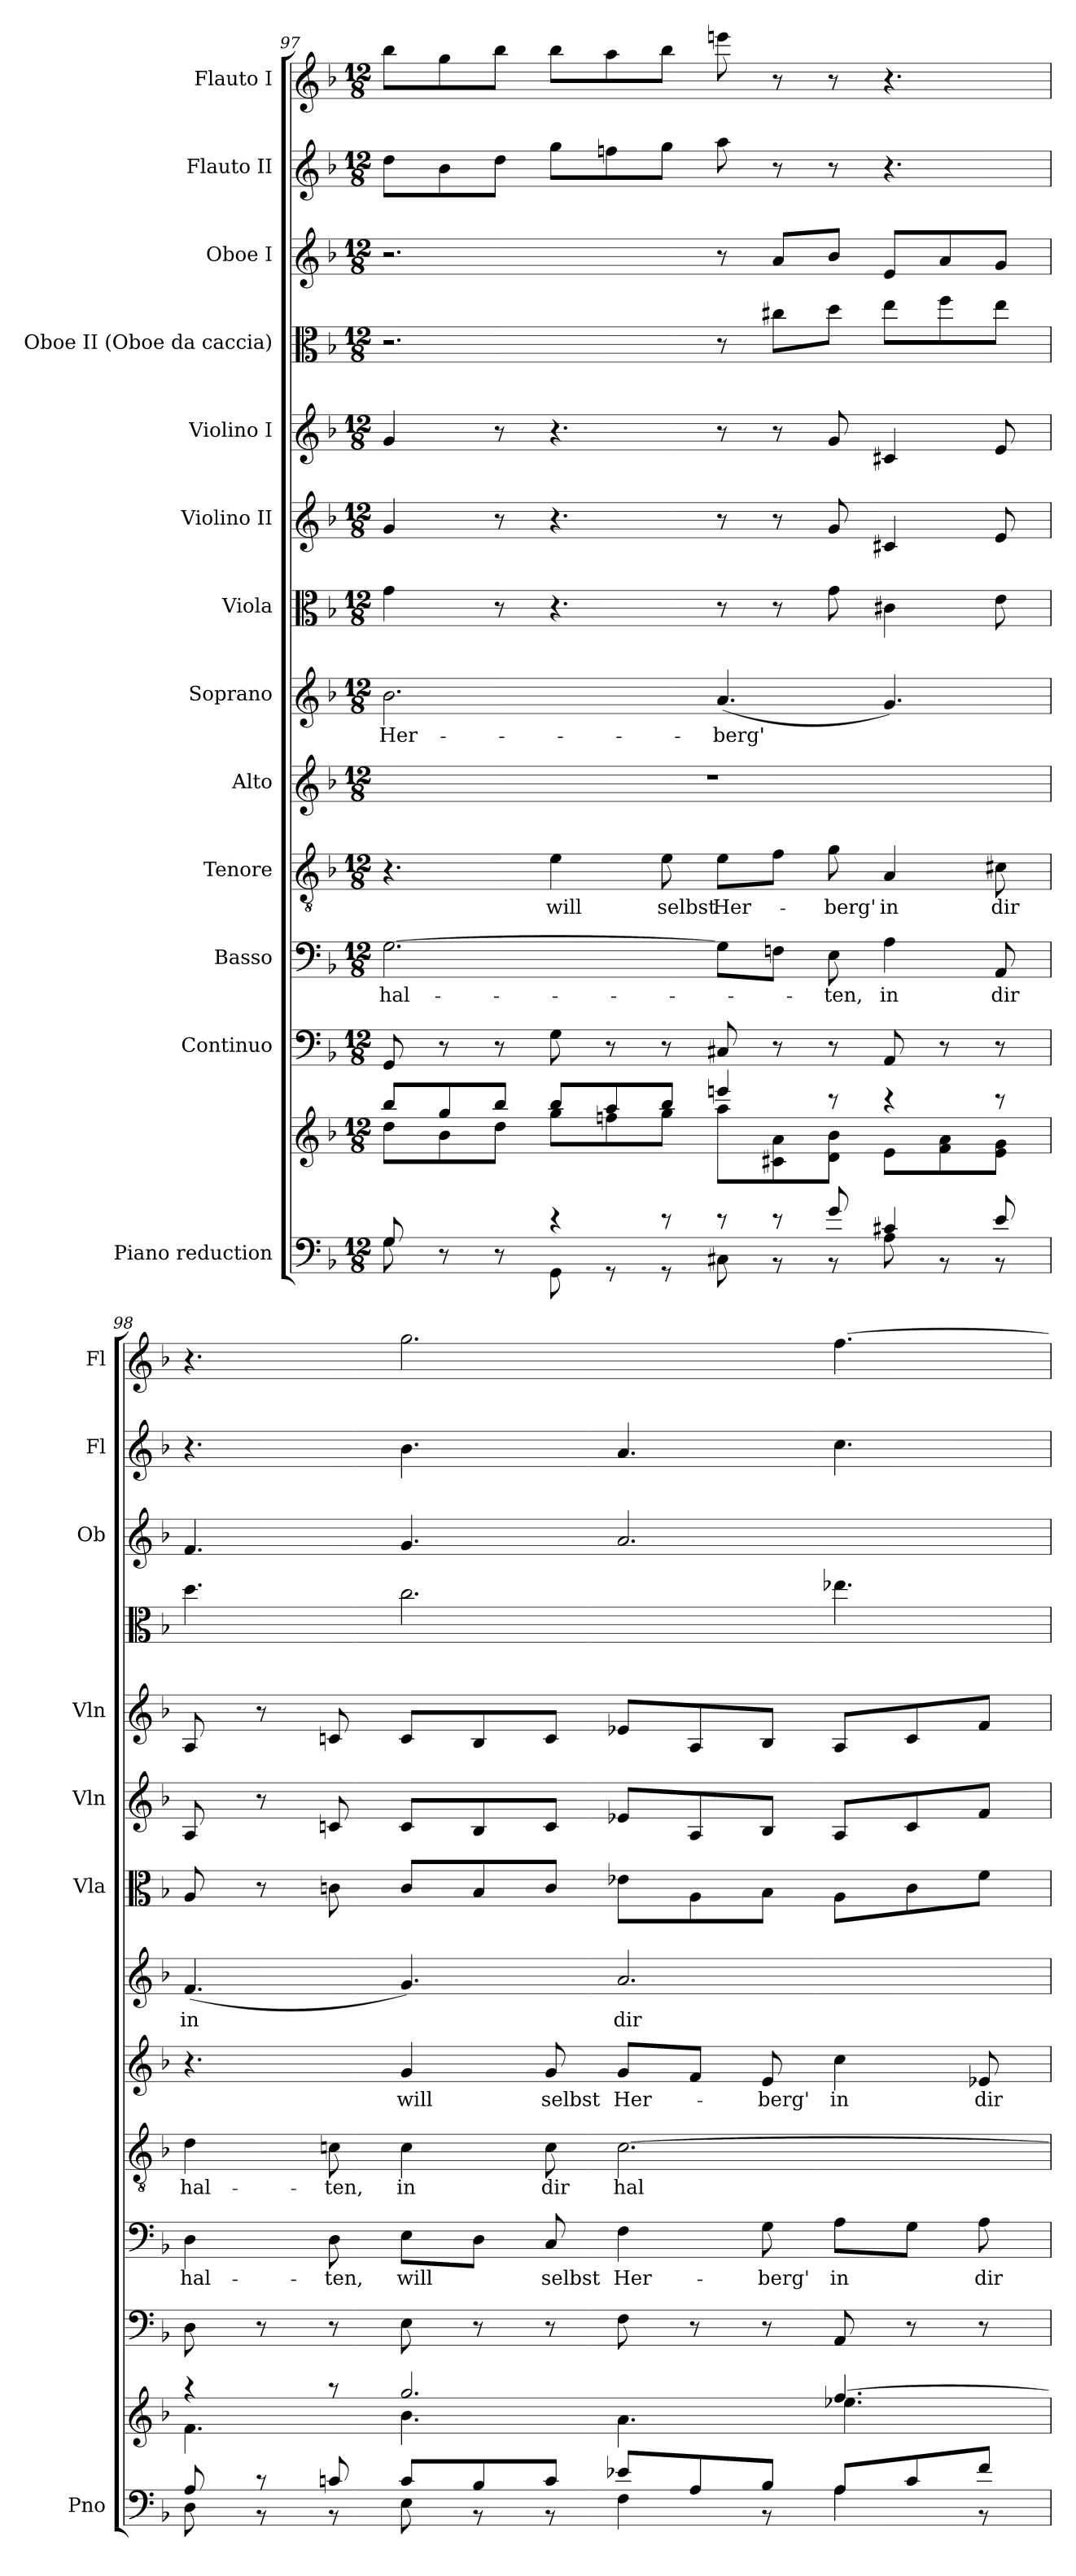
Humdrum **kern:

**kern	**kern	**kern	**kern	**text	**kern	**text	**kern	**text	**kern	**text	**kern	**kern	**kern	**kern	**kern	**kern	**kern
*part13	*part13	*part12	*part11	*part11	*part10	*part10	*part9	*part9	*part8	*part8	*part7	*part6	*part5	*part4	*part3	*part2	*part1
*staff14	*staff13	*staff12	*staff11	*staff11	*staff10	*staff10	*staff9	*staff9	*staff8	*staff8	*staff7	*staff6	*staff5	*staff4	*staff3	*staff2	*staff1
*I"Piano reduction	*	*I"Continuo	*I"Basso	*	*I"Tenore	*	*I"Alto	*	*I"Soprano	*	*I"Viola	*I"Violino II	*I"Violino I	*I"Oboe II (Oboe da caccia)	*I"Oboe I	*I"Flauto II	*I"Flauto I
*I'Pno	*	*	*	*	*	*	*	*	*	*	*I'Vla	*I'Vln	*I'Vln	*	*I'Ob	*I'Fl	*I'Fl
!!LO:PB:g=z
*clefF4	*clefG2	*clefF4	*clefF4	*	*clefGv2	*	*clefG2	*	*clefG2	*	*clefC3	*clefG2	*clefG2	*clefC3	*clefG2	*clefG2	*clefG2
*	*	*	*	*	*	*	*	*	*	*	*	*	*	*ITrd12c21	*	*	*
*k[b-]	*k[b-]	*k[b-]	*k[b-]	*	*k[b-]	*	*k[b-]	*	*k[b-]	*	*k[b-]	*k[b-]	*k[b-]	*k[b-]	*k[b-]	*k[b-]	*k[b-]
*M12/8	*M12/8	*M12/8	*M12/8	*	*M12/8	*	*M12/8	*	*M12/8	*	*M12/8	*M12/8	*M12/8	*M12/8	*M12/8	*M12/8	*M12/8
=97	=97	=97	=97	=97	=97	=97	=97	=97	=97	=97	=97	=97	=97	=97	=97	=97	=97
*^	*^	*	*	*	*	*	*	*	*	*	*	*	*	*	*	*	*
!	!	!	!	!	!	!LO:LY:b	!	!	!	!	!	!LO:LY:b	!	!	!	!	!	!	!
8G/	8G\	8bb-/L	8dd\L	8GG/	[2.G\	hal-	4.r	.	1.r	.	2.b-\	Her-	4g\	4g/	4g/	2.r	2.r	8dd\L	8bb-\L
8r	8ryy	8gg/	8b-\	8r	.	.	.	.	.	.	.	.	.	.	.	.	.	8b-\	8gg\
8r	8ryy	8bb-/J	8dd\J	8r	.	.	.	.	.	.	.	.	8r	8r	8r	.	.	8dd\J	8bb-\J
!	!	!	!	!	!	!	!	!LO:LY:b	!	!	!	!	!	!	!	!	!	!	!
4r	8GG\	8bb-/L	8gg\L	8G\	.	.	4e\	will	.	.	.	.	4.r	4.r	4.r	.	.	8gg\L	8bb-\L
.	8r	8aa/	8ffn\	8r	.	.	.	.	.	.	.	.	.	.	.	.	.	8ffn\	8aa\
!	!	!	!	!	!	!	!	!LO:LY:b	!	!	!	!	!	!	!	!	!	!	!
8r	8r	8bb-/J	8gg\J	8r	.	.	8e\	selbst	.	.	.	.	.	.	.	.	.	8gg\J	8bb-\J
!	!	!	!	!	!	!	!	!LO:LY:b	!	!	!	!LO:LY:b	!	!	!	!	!	!	!
8r	8C#X\	4eeen/	8aa\L	8C#X/	8G\L]	.	8e\L	Her-	.	.	(<4.a/	berg'	8r	8r	8r	8r	8r	8aa\	8eeen\
8r	8r	.	8c#X\ 8a\	8r	8Fn\J	.	8f\J	.	.	.	.	.	8r	8r	8r	8c#X\L	8a/L	8r	8r
!	!	!	!	!	!	!LO:LY:b	!	!LO:LY:b	!	!	!	!	!	!	!	!	!	!	!
8g/	8r	8r	8d\ 8b-\J	8r	8E\	-ten,	8g\	-berg'	.	.	.	.	8g\	8g/	8g/	8d\J	8b-/J	8r	8r
!	!	!	!	!	!	!LO:LY:b	!	!LO:LY:b	!	!	!	!	!	!	!	!	!	!	!
4c#X/	8A\	4r	8e\L	8AA/	4A\	in	4A/	in	.	.	4.g/)	.	4c#X\	4c#X/	4c#X/	8e\L	8e/L	4.r	4.r
.	8r	.	8f\ 8a\	8r	.	.	.	.	.	.	.	.	.	.	.	8f\	8a/	.	.
!	!	!	!	!	!	!LO:LY:b	!	!LO:LY:b	!	!	!	!	!	!	!	!	!	!	!
8e/	8r	8r	8e\ 8g\J	8r	8AA/	dir	8c#X\	dir	.	.	.	.	8e\	8e/	8e/	8e\J	8g/J	.	.
=98	=98	=98	=98	=98	=98	=98	=98	=98	=98	=98	=98	=98	=98	=98	=98	=98	=98	=98	=98
!	!	!	!	!	!	!LO:LY:b	!	!LO:LY:b	!	!	!	!LO:LY:b	!	!	!	!	!	!	!
8A/	8D\	4r	4.f\	8D\	4D\	hal-	4d\	hal-	4.r	.	(<4.f/	in	8A/	8A/	8A/	4.d\	4.f/	4.r	4.r
8r	8r	.	.	8r	.	.	.	.	.	.	.	.	8r	8r	8r	.	.	.	.
!	!	!	!	!	!	!LO:LY:b	!	!LO:LY:b	!	!	!	!	!	!	!	!	!	!	!
8cn/	8r	8r	.	8r	8D\	-ten,	8cn\	-ten,	.	.	.	.	8cn\	8cn/	8cn/	.	.	.	.
!	!	!	!	!	!	!LO:LY:b	!	!LO:LY:b	!	!LO:LY:b	!	!	!	!	!	!	!	!	!
8c/L	8E\	2.gg/	4.b-\	8E\	8E\L	will	4c\	in	4g/	will	4.g/)	.	8c/L	8c/L	8c/L	2.c\	4.g/	4.b-\	2.gg\
8B-/	8r	.	.	8r	8D\J	.	.	.	.	.	.	.	8B-/	8B-/	8B-/	.	.	.	.
!	!	!	!	!	!	!LO:LY:b	!	!LO:LY:b	!	!LO:LY:b	!	!	!	!	!	!	!	!	!
8c/J	8r	.	.	8r	8C/	selbst	8c\	dir	8g/	selbst	.	.	8c/J	8c/J	8c/J	.	.	.	.
!	!	!	!	!	!	!LO:LY:b	!	!LO:LY:b	!	!LO:LY:b	!	!LO:LY:b	!	!	!	!	!	!	!
8e-X/L	4F\	.	4.a\	8F\	4F\	Her-	[2.c\	hal-	8g/L	Her-	2.a/	dir	8e-X\L	8e-X/L	8e-X/L	.	2.a/	4.a/	.
8A/	.	.	.	8r	.	.	.	.	8f/J	.	.	.	8A\	8A/	8A/	.	.	.	.
!	!	!	!	!	!	!LO:LY:b	!	!	!	!LO:LY:b	!	!	!	!	!	!	!	!	!
8B-/J	8r	.	.	8r	8G\	-berg'	.	.	8e/	-berg'	.	.	8B-\J	8B-/J	8B-/J	.	.	.	.
!	!	!	!	!	!	!LO:LY:b	!	!	!	!LO:LY:b	!	!	!	!	!	!	!	!	!
8A/L	4A\	[4.ff/	4.ee-X\	8AA/	8A\L	in	.	.	4cc\	in	.	.	8A\L	8A/L	8A/L	4.e-X\	.	4.cc\	[4.ff\
8c/	.	.	.	8r	8G\J	.	.	.	.	.	.	.	8c\	8c/	8c/	.	.	.	.
!	!	!	!	!	!	!LO:LY:b	!	!	!	!LO:LY:b	!	!	!	!	!	!	!	!	!
8f/J	8r	.	.	8r	8A\	dir	.	.	8e-X/	dir	.	.	8f\J	8f/J	8f/J	.	.	.	.
*v	*v	*	*	*	*	*	*	*	*	*	*	*	*	*	*	*	*	*	*
*	*v	*v	*	*	*	*	*	*	*	*	*	*	*	*	*	*	*	*
=	=	=	=	=	=	=	=	=	=	=	=	=	=	=	=	=	=
*-	*-	*-	*-	*-	*-	*-	*-	*-	*-	*-	*-	*-	*-	*-	*-	*-	*-
